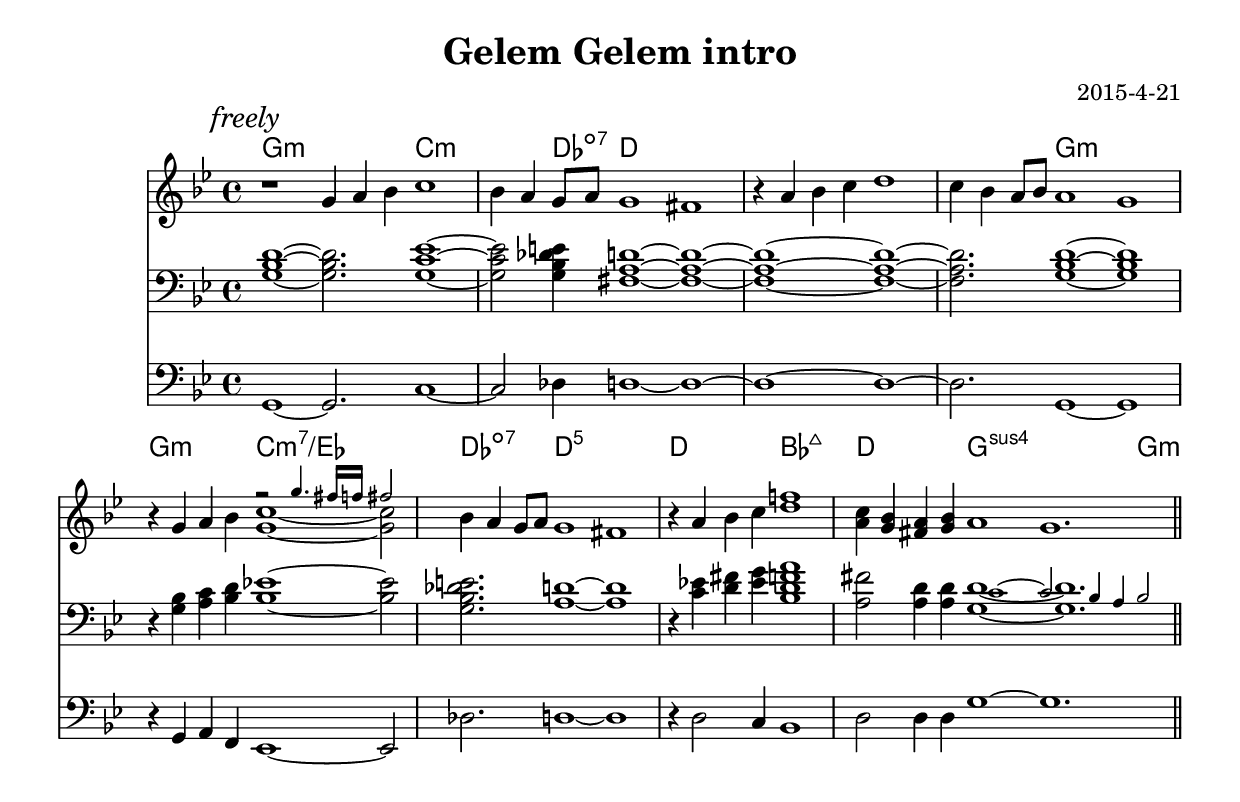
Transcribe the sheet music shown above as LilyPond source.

\version "2.12.3"

\header {
 title = "Gelem Gelem intro"
 composer = "2015-4-21"
}


melody = { \relative c' {
	\cadenzaOn
	\key d \minor
	\mark \markup { \italic "freely" }
	r1 d4 e f  g1 \bar "|" 
	f4 e d8[ e]  d1  cis! \bar "|"
	r4 e f g  a1 \bar "|"
	g4 f e8[ f]  e1  d  \bar "||" \break

	r4 d e f
	<<
	\new Voice = "top"
		{ \voiceOne \tiny r2 d'4. cis!16[ c] cis!2 }
	\new Voice = "bottom"
		{ \voiceTwo <d, g>1~~ <d g>2 }
	>> \bar "|" 
	f4 e d8[ e]  d1  cis! \bar "|"
	r4 e f g  <a c>1 \bar "|"
	<e g>4 <d f> <cis! e> <d f> e1 d1. \bar "||" \break
	
}
}

midbrass = { \relative c { \clef bass 
	\cadenzaOn
	\key d \minor
	<d f a>1~~~ <d f a>2. <d g bes>1~~~ \bar "|"
	<d g bes>2 <d f aes b!>4 <cis! e a>1~~~ <cis e a>~~~ \bar "|"  
	<cis e a>1~~~ <cis e a>~~~ \bar "|"
	<cis e a>2. <d f a>1~~~ <d f a> \bar "|" \break

	r4 <d f> <e g> <f a> <f bes>1~~ <f bes>2 \bar "|"
	<d f aes b>2. <e a>1~~ <e a> \bar "|"
	r4 <g bes> <a cis!> <bes d> <f a c e>1 \bar "|"
	<e cis'!>2 <e a>4 <e a> 
	<<
	\new Voice = "susp"
		{ \voiceOne \tiny g1~ g2 f4 e f2 }
	\new Voice = "hold"
		{ \voiceTwo <d a'>1~~ <d a'>1. }
	>> \bar "||" \break
}
}

tuber = { \relative c, { \clef bass 
	\cadenzaOn
	\key d \minor
	d1~ d2. g1~ \bar "|"
	g2 aes4 a1~ a~ \bar "|"
	a~ a~ \bar "|"
	a2. d,1~ d \bar "|" \break

	r4 d e c bes1~ bes2 \bar "|"
	aes'2. a1~ a \bar "|"
	r4 a2 g4 f1 \bar "|"
	a2 a4 a d1~ d1. \bar "||" \break
}
}

changes = { \chordmode {

d1:m d2.:m g1.:m aes4:dim7 a1 a a a a2.
d1:m d:m d:m g1.:m7/bes
aes2.:dim7 a1:5 a:5
a1 f1:maj7 a1 d:sus4 d:sus4 d2:m
}
}

\book {
	\score { \transpose c f
	  <<
		\new ChordNames {
		\set chordChanges = ##t
		\changes
	    }
	    \new Staff { 
		\melody
	    }
	    \new Staff { 
		\midbrass
	    }
	    \new Staff { 
		\tuber
	    }
	  >>
	}
}
